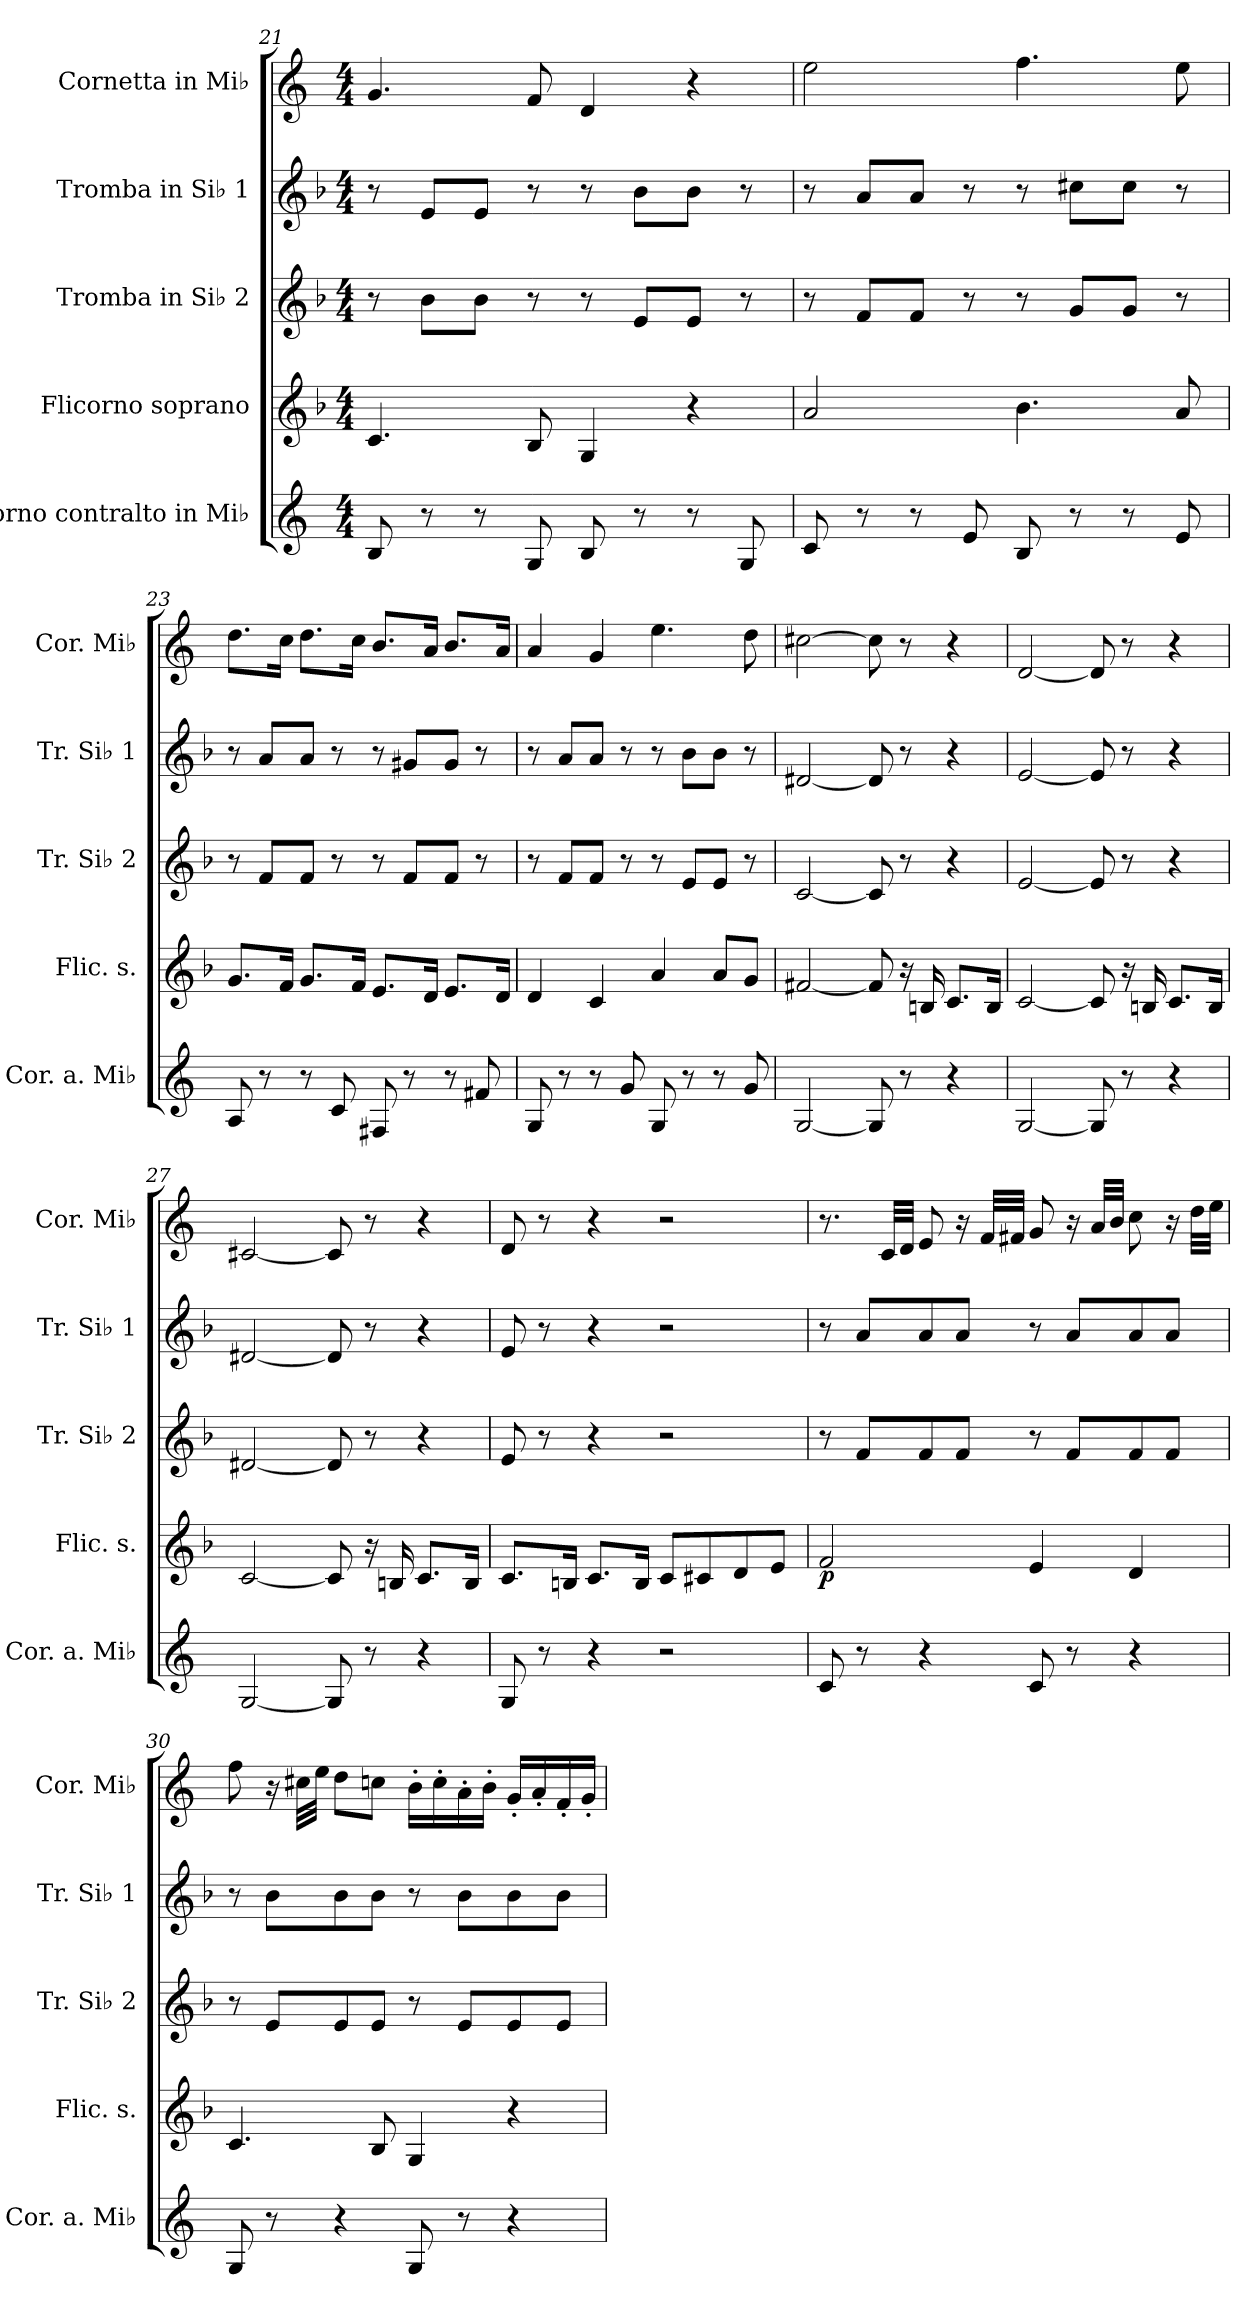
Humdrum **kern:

**kern	**kern	**dynam	**kern	**kern	**kern
*part5	*part4	*part4	*part3	*part2	*part1
*staff5	*staff4	*staff4	*staff3	*staff2	*staff1
*I"Corno contralto in Mi♭	*I"Flicorno soprano	*	*I"Tromba in Si♭ 2	*I"Tromba in Si♭ 1	*I"Cornetta in Mi♭
*I'Cor. a. Mi♭	*I'Flic. s.	*	*I'Tr. Si♭ 2	*I'Tr. Si♭ 1	*I'Cor. Mi♭
*clefG2	*clefG2	*	*clefG2	*clefG2	*clefG2
*ITrd5c9	*ITrd1c2	*	*ITrd1c2	*ITrd1c2	*ITrd-2c-3
*k[b-e-a-]	*k[b-e-a-]	*	*k[b-e-a-]	*k[b-e-a-]	*k[b-e-a-]
*M4/4	*M4/4	*	*M4/4	*M4/4	*M4/4
=21	=21	=21	=21	=21	=21
8D/	4.B-/	.	8r	8r	4.b-/
8r	.	.	8a-\L	8d/L	.
8r	.	.	8a-\J	8d/J	.
8BB-/	8A-/	.	8r	8r	8a-/
8D/	4F/	.	8r	8r	4f/
8r	.	.	8d/L	8a-\L	.
8r	4r	.	8d/J	8a-\J	4r
8BB-/	.	.	8r	8r	.
=22	=22	=22	=22	=22	=22
8E-/	2g/	.	8r	8r	2gg\
8r	.	.	8e-/L	8g/L	.
8r	.	.	8e-/J	8g/J	.
8G/	.	.	8r	8r	.
8D/	4.a-\	.	8r	8r	4.aa-\
8r	.	.	8f/L	8bn\L	.
8r	.	.	8f/J	8b\J	.
8G/	8g/	.	8r	8r	8gg\
!!LO:PB:g=z
=23	=23	=23	=23	=23	=23
8C/	8.f/L	.	8r	8r	8.ff\L
8r	.	.	8e-/L	8g/L	.
.	16e-/Jk	.	.	.	16ee-\Jk
8r	8.f/L	.	8e-/J	8g/J	8.ff\L
8E-/	.	.	8r	8r	.
.	16e-/Jk	.	.	.	16ee-\Jk
8AAn/	8.d/L	.	8r	8r	8.dd/L
8r	.	.	8e-/L	8f#X/L	.
.	16c/Jk	.	.	.	16cc/Jk
8r	8.d/L	.	8e-/J	8f#/J	8.dd/L
8An/	.	.	8r	8r	.
.	16c/Jk	.	.	.	16cc/Jk
=24	=24	=24	=24	=24	=24
8BB-/	4c/	.	8r	8r	4cc/
8r	.	.	8e-/L	8g/L	.
8r	4B-/	.	8e-/J	8g/J	4b-/
8B-/	.	.	8r	8r	.
8BB-/	4g/	.	8r	8r	4.gg\
8r	.	.	8d/L	8a-\L	.
8r	8g/L	.	8d/J	8a-\J	.
8B-/	8f/J	.	8r	8r	8ff\
=25	=25	=25	=25	=25	=25
[2BB-/	[2en/	.	[2B-/	[2c#X/	[2een\
8BB-/]	8e/]	.	8B-/]	8c#/]	8ee\]
8r	16r	.	8r	8r	8r
.	16An/	.	.	.	.
4r	8.B-/L	.	4r	4r	4r
.	16A/Jk	.	.	.	.
!!LO:LB:g=z
=26	=26	=26	=26	=26	=26
[2BB-/	[2B-/	.	[2d/	[2d/	[2f/
8BB-/]	8B-/]	.	8d/]	8d/]	8f/]
8r	16r	.	8r	8r	8r
.	16An/	.	.	.	.
4r	8.B-/L	.	4r	4r	4r
.	16A/Jk	.	.	.	.
=27	=27	=27	=27	=27	=27
[2BB-/	[2B-/	.	[2c#X/	[2c#X/	[2en/
8BB-/]	8B-/]	.	8c#/]	8c#/]	8e/]
8r	16r	.	8r	8r	8r
.	16An/	.	.	.	.
4r	8.B-/L	.	4r	4r	4r
.	16A/Jk	.	.	.	.
=28	=28	=28	=28	=28	=28
8BB-/	8.B-/L	.	8d/	8d/	8f/
8r	.	.	8r	8r	8r
.	16An/Jk	.	.	.	.
4r	8.B-/L	.	4r	4r	4r
.	16A/Jk	.	.	.	.
2r	8B-/L	.	2r	2r	2r
.	8Bn/	.	.	.	.
.	8c/	.	.	.	.
.	8d/J	.	.	.	.
!!LO:PB:g=z
=29	=29	=29	=29	=29	=29
!	!	!LO:DY:b	!	!	!
8E-/	2e-/	p	8r	8r	8.r
8r	.	.	8e-/L	8g/L	.
.	.	.	.	.	32e-/LLL
.	.	.	.	.	32f/JJJ
4r	.	.	8e-/	8g/	8g/
.	.	.	8e-/J	8g/J	16r
.	.	.	.	.	32a-/LLL
.	.	.	.	.	32an/JJJ
8E-/	4d/	.	8r	8r	8b-/
8r	.	.	8e-/L	8g/L	16r
.	.	.	.	.	32cc/LLL
.	.	.	.	.	32dd/JJJ
4r	4c/	.	8e-/	8g/	8ee-\
.	.	.	8e-/J	8g/J	16r
.	.	.	.	.	32ff\LLL
.	.	.	.	.	32gg\JJJ
=30	=30	=30	=30	=30	=30
8BB-/	4.B-/	.	8r	8r	8aa-\
8r	.	.	8d/L	8a-\L	16r
.	.	.	.	.	32een\LLL
.	.	.	.	.	32gg\JJJ
4r	.	.	8d/	8a-\	8ff\L
.	8A-/	.	8d/J	8a-\J	8ee-X\J
8BB-/	4F/	.	8r	8r	16dd'\LL
.	.	.	.	.	16ee-'\
8r	.	.	8d/L	8a-\L	16cc'\
.	.	.	.	.	16dd'\JJ
4r	4r	.	8d/	8a-\	16b-'/LL
.	.	.	.	.	16cc'/
.	.	.	8d/J	8a-\J	16a-'/
.	.	.	.	.	16b-'/JJ
=	=	=	=	=	=
*-	*-	*-	*-	*-	*-
